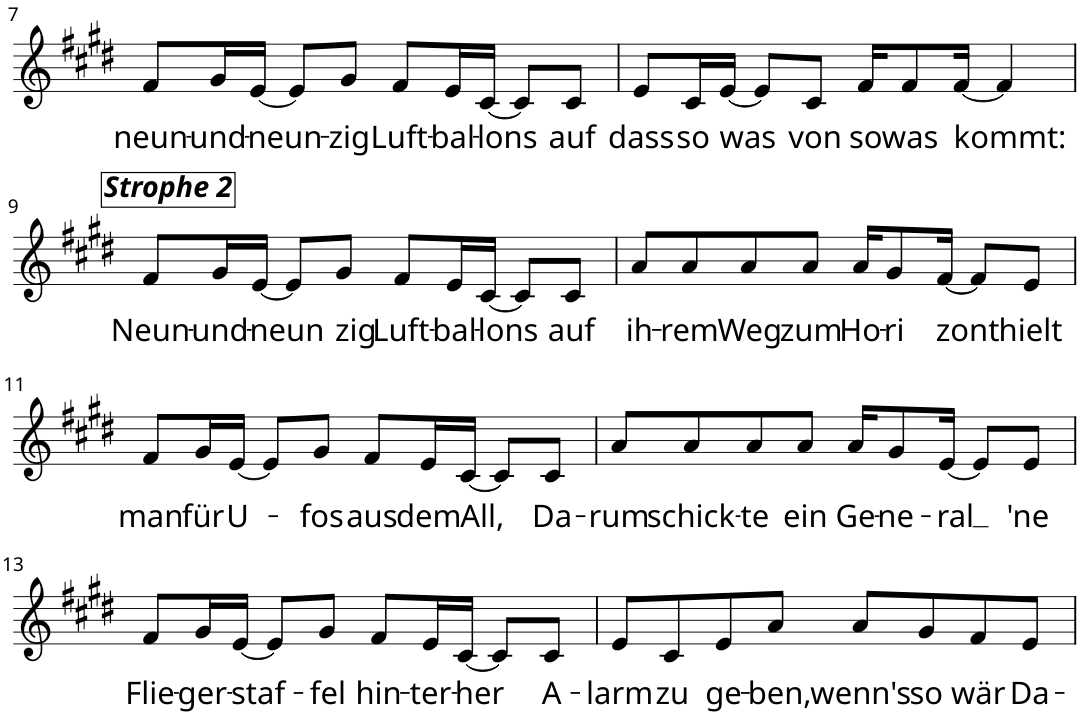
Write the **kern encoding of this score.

**kern	**text
*part1	*part1
*staff1	*staff1
*I"Voice	*
*I'Vo.	*
!!LO:PB:g=z
*clefG2	*
*k[f#c#g#d#]	*
*M4/4	*
=7	=7
!	!LO:LY:b
8f#/L	neun-
!	!LO:LY:b
16g#/L	-und-
!	!LO:LY:b
[16e/JJ	-neun-
8e/L]	.
!	!LO:LY:b
8g#/J	-zig
!	!LO:LY:b
8f#/L	Luft-
!	!LO:LY:b
16e/L	-bal-
!	!LO:LY:b
[16c#/JJ	-lons
8c#/L]	.
!	!LO:LY:b
8c#/J	auf
=8	=8
!	!LO:LY:b
8e/L	dass
!	!LO:LY:b
16c#/L	so
!	!LO:LY:b
[16e/JJ	was
8e/L]	.
!	!LO:LY:b
8c#/J	von
!	!LO:LY:b
16f#/KL	so
!	!LO:LY:b
8f#/	was
!	!LO:LY:b
[16f#/Jk	kommt:
4f#/]	.
!!LO:LB:g=z
=9	=9
!LO:TX:a:Bi:t=Strophe 2	!
!	!LO:LY:b
8f#/L	Neun-
!	!LO:LY:b
16g#/L	-und-
!	!LO:LY:b
[16e/JJ	-neun
8e/L]	.
!	!LO:LY:b
8g#/J	zig
!	!LO:LY:b
8f#/L	-Luft-
!	!LO:LY:b
16e/L	-bal-
!	!LO:LY:b
[16c#/JJ	-lons
8c#/L]	.
!	!LO:LY:b
8c#/J	auf
=10	=10
!	!LO:LY:b
8a/L	ih-
!	!LO:LY:b
8a/	-rem
!	!LO:LY:b
8a/	Weg
!	!LO:LY:b
8a/J	zum
!	!LO:LY:b
16a/KL	Ho-
!	!LO:LY:b
8g#/	-ri
!	!LO:LY:b
[16f#/Jk	-zont
8f#/L]	.
!	!LO:LY:b
8e/J	hielt
!!LO:LB:g=z
=11	=11
!	!LO:LY:b
8f#/L	man
!	!LO:LY:b
16g#/L	für
!	!LO:LY:b
[16e/JJ	U-
8e/L]	.
!	!LO:LY:b
8g#/J	-fos
!	!LO:LY:b
8f#/L	aus
!	!LO:LY:b
16e/L	dem
!	!LO:LY:b
[16c#/JJ	All,
8c#/L]	.
!	!LO:LY:b
8c#/J	Da-
=12	=12
!	!LO:LY:b
8a/L	-rum
!	!LO:LY:b
8a/	schick-
!	!LO:LY:b
8a/	-te
!	!LO:LY:b
8a/J	ein
!	!LO:LY:b
16a/KL	Ge-
!	!LO:LY:b
8g#/	-ne-
!	!LO:LY:b
[16e/Jk	-ral
8e/L]	.
!	!LO:LY:b
8e/J	'ne
!!LO:LB:g=z
=13	=13
!	!LO:LY:b
8f#/L	Flie-
!	!LO:LY:b
16g#/L	-ger-
!	!LO:LY:b
[16e/JJ	-staf-
8e/L]	.
!	!LO:LY:b
8g#/J	-fel
!	!LO:LY:b
8f#/L	hin-
!	!LO:LY:b
16e/L	-ter-
!	!LO:LY:b
[16c#/JJ	-her
8c#/L]	.
!	!LO:LY:b
8c#/J	A-
=14	=14
!	!LO:LY:b
8e/L	-larm
!	!LO:LY:b
8c#/	zu
!	!LO:LY:b
8e/	ge-
!	!LO:LY:b
8a/J	-ben,
!	!LO:LY:b
8a/L	wenn's
!	!LO:LY:b
8g#/	so
!	!LO:LY:b
8f#/	wär
!	!LO:LY:b
8e/J	Da-
=	=
*-	*-
